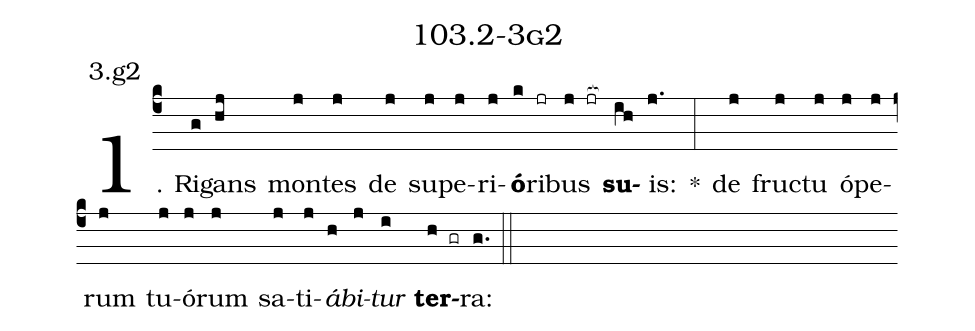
name: 103.2-3g2;
annotation: 3.g2;
%%
(c4)1. Ri(g)gans(hj) mon(j)tes(j) de(j) su(j)pe(j)ri(j)<b>ó</b>(k)ri(jr)bus(j jr[ocb:1{]) <b>su</b>(ih[ocb:0}])is:(j.) *(:) de(j) fruc(j)tu(j) ó(j)pe(j)rum(j) tu(j)ó(j)rum(j) sa(j)ti(j)<i>á</i>(h)<i>bi</i>(j)<i>tur</i>(i) <b>ter</b>(h gr)ra:(g.) (::)


%E(j) u(h) o(j) u(i) a(h) e.(g.) (::)
